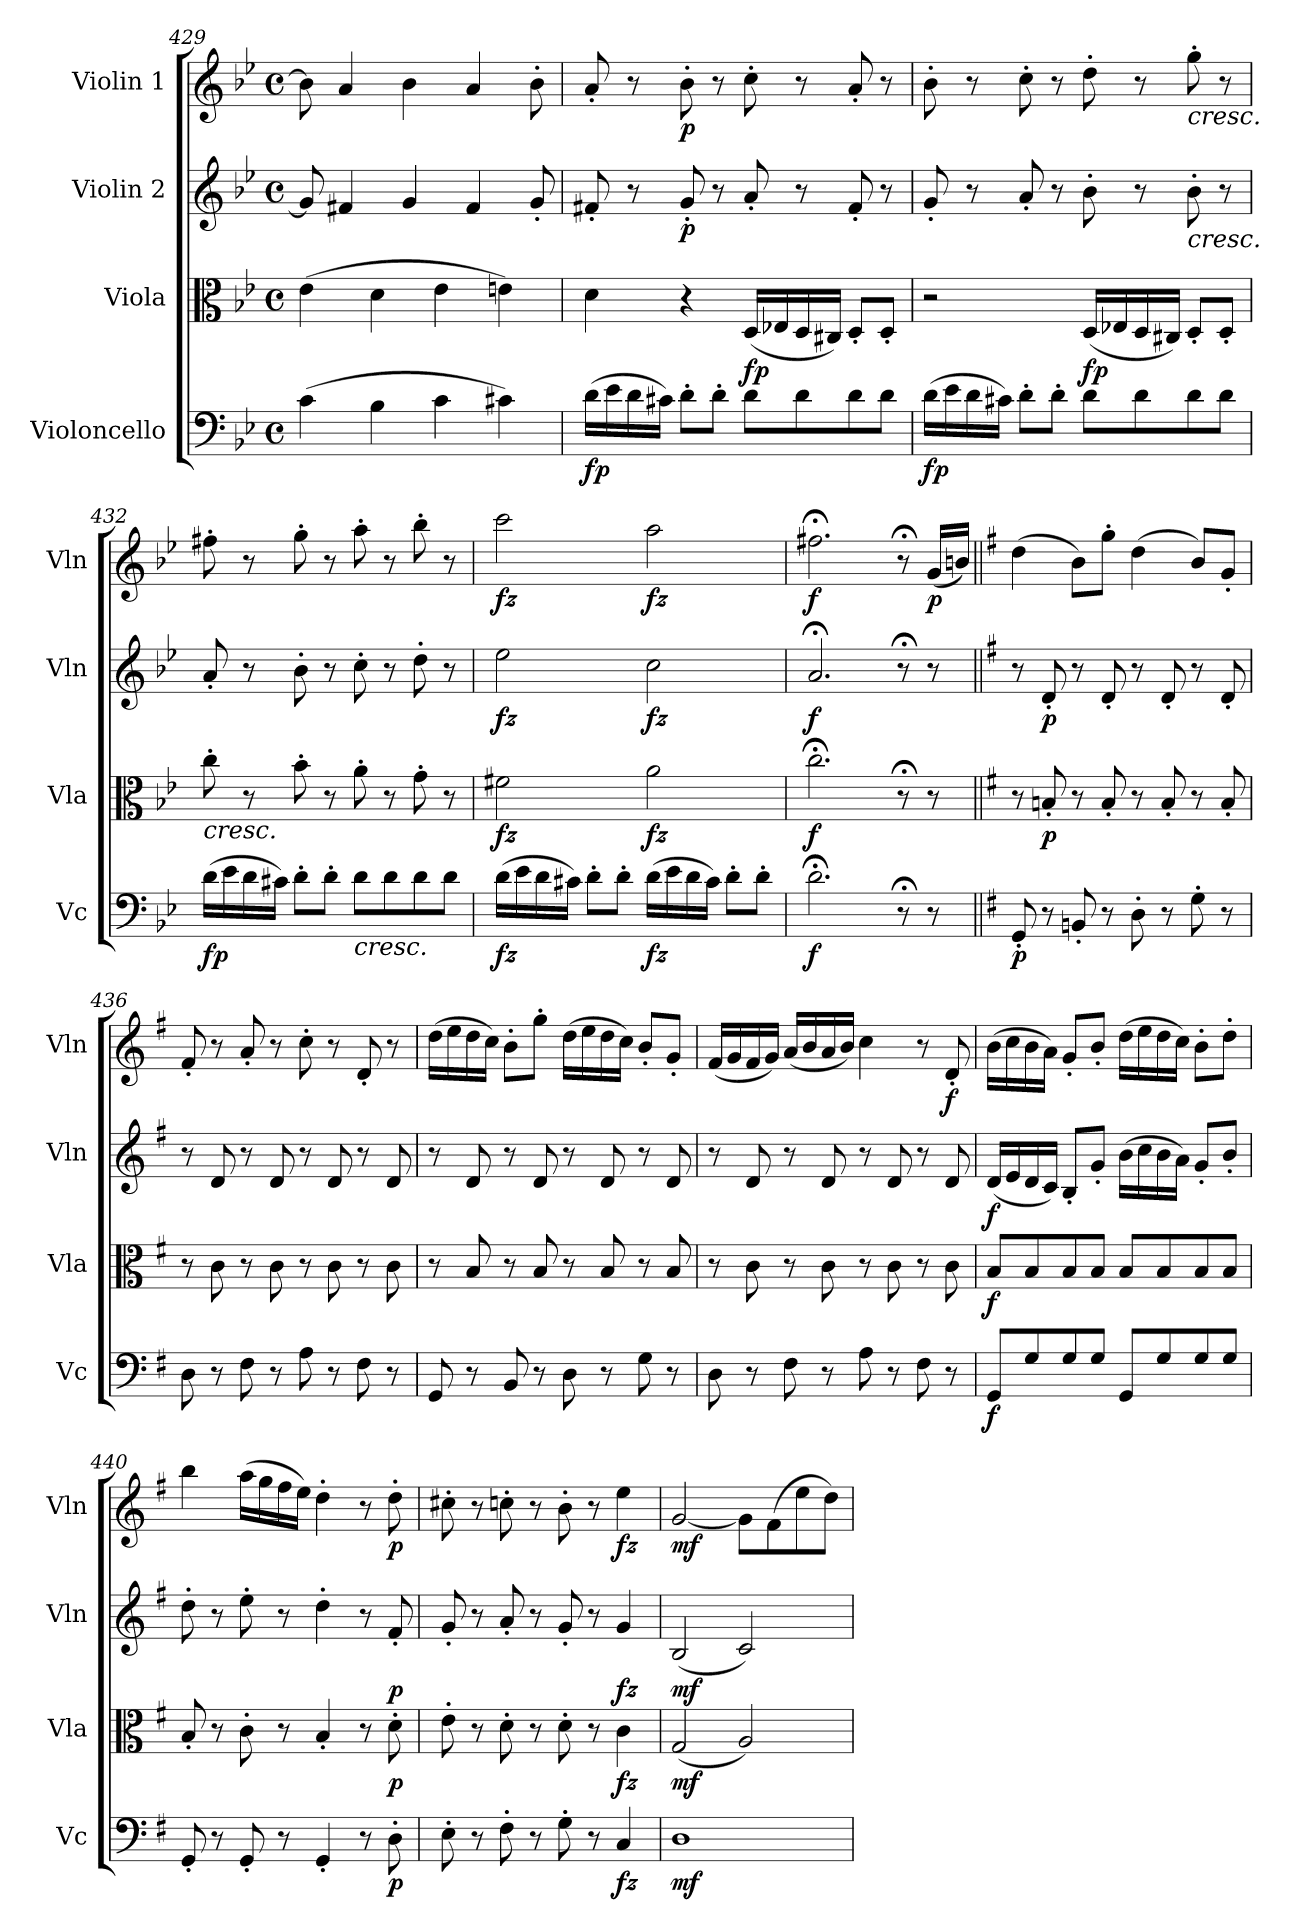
**kern	**dynam	**kern	**dynam	**kern	**dynam	**kern	**dynam
*part4	*part4	*part3	*part3	*part2	*part2	*part1	*part1
*staff4	*staff4	*staff3	*staff3	*staff2	*staff2	*staff1	*staff1
*I"Violoncello	*	*I"Viola	*	*I"Violin 2	*	*I"Violin 1	*
*I'Vc	*	*I'Vla	*	*I'Vln	*	*I'Vln	*
*clefF4	*	*clefC3	*	*clefG2	*	*clefG2	*
*k[b-e-]	*	*k[b-e-]	*	*k[b-e-]	*	*k[b-e-]	*
*M4/4	*	*M4/4	*	*M4/4	*	*M4/4	*
*met(c)	*	*met(c)	*	*met(c)	*	*met(c)	*
=429	=429	=429	=429	=429	=429	=429	=429
(>4c\	.	(>4e-\	.	8g/]	.	8b-\]	.
.	.	.	.	4f#X/	.	4a/	.
4B-\	.	4d\	.	.	.	.	.
.	.	.	.	4g/	.	4b-\	.
4c\	.	4e-\	.	.	.	.	.
.	.	.	.	4f#/	.	4a/	.
4c#X\)	.	4en\)	.	.	.	.	.
.	.	.	.	8g'/	.	8b-'\	.
=430	=430	=430	=430	=430	=430	=430	=430
!	!LO:DY:b	!	!	!	!	!	!
(>16d\LL	fp	4d\	.	8f#X'/	.	8a'/	.
16e-\	.	.	.	.	.	.	.
16d\	.	.	.	8r	.	8r	.
16c#X\JJ)	.	.	.	.	.	.	.
!	!	!	!	!	!LO:DY:b	!	!LO:DY:b
8d'\L	.	4r	.	8g'/	p	8b-'\	p
8d'\J	.	.	.	8r	.	8r	.
!	!	!	!LO:DY:b	!	!	!	!
8d\L	.	(<16D/LL	fp	8a'/	.	8cc'\	.
.	.	16E-X/	.	.	.	.	.
8d\	.	16D/	.	8r	.	8r	.
.	.	16C#X/JJ)	.	.	.	.	.
8d\	.	8D'/L	.	8f#'/	.	8a'/	.
8d\J	.	8D'/J	.	8r	.	8r	.
=431	=431	=431	=431	=431	=431	=431	=431
!	!LO:DY:b	!	!	!	!	!	!
(>16d\LL	fp	2r	.	8g'/	.	8b-'\	.
16e-\	.	.	.	.	.	.	.
16d\	.	.	.	8r	.	8r	.
16c#X\JJ)	.	.	.	.	.	.	.
8d'\L	.	.	.	8a'/	.	8cc'\	.
8d'\J	.	.	.	8r	.	8r	.
!	!	!	!LO:DY:b	!	!	!	!
8d\L	.	(<16D/LL	fp	8b-'\	.	8dd'\	.
.	.	16E-X/	.	.	.	.	.
8d\	.	16D/	.	8r	.	8r	.
.	.	16C#X/JJ)	.	.	.	.	.
!	!	!	!	!	!	!LO:TX:b:i:t=cresc.	!
!	!	!	!	!LO:TX:b:i:t=cresc.	!	!	!
8d\	.	8D'/L	.	8b-'\	.	8gg'\	.
8d\J	.	8D'/J	.	8r	.	8r	.
!!LO:LB:g=z
=432	=432	=432	=432	=432	=432	=432	=432
!	!	!LO:TX:b:i:t=cresc.	!	!	!	!	!
!	!LO:DY:b	!	!	!	!	!	!
(>16d\LL	fp	8cc'\	.	8a'/	.	8ff#X'\	.
16e-\	.	.	.	.	.	.	.
16d\	.	8r	.	8r	.	8r	.
16c#X\JJ)	.	.	.	.	.	.	.
8d'\L	.	8b-'\	.	8b-'\	.	8gg'\	.
8d'\J	.	8r	.	8r	.	8r	.
!LO:TX:b:i:t=cresc.	!	!	!	!	!	!	!
8d\L	.	8a'\	.	8cc'\	.	8aa'\	.
8d\	.	8r	.	8r	.	8r	.
8d\	.	8g'\	.	8dd'\	.	8bb-'\	.
8d\J	.	8r	.	8r	.	8r	.
=433	=433	=433	=433	=433	=433	=433	=433
!	!LO:DY:b	!	!LO:DY:b	!	!LO:DY:b	!	!LO:DY:b
(>16d\LL	fz	2f#X\	fz	2ee-\	fz	2ccc\	fz
16e-\	.	.	.	.	.	.	.
16d\	.	.	.	.	.	.	.
16c#X\JJ)	.	.	.	.	.	.	.
8d'\L	.	.	.	.	.	.	.
8d'\J	.	.	.	.	.	.	.
!	!LO:DY:b	!	!LO:DY:b	!	!LO:DY:b	!	!LO:DY:b
(>16d\LL	fz	2a\	fz	2cc\	fz	2aa\	fz
16e-\	.	.	.	.	.	.	.
16d\	.	.	.	.	.	.	.
16c#\JJ)	.	.	.	.	.	.	.
8d'\L	.	.	.	.	.	.	.
8d'\J	.	.	.	.	.	.	.
=434	=434	=434	=434	=434	=434	=434	=434
!	!LO:DY:b	!	!LO:DY:b	!	!LO:DY:b	!	!LO:DY:b
2.d;<\	f	2.cc;<\	f	2.a;</	f	2.ff#X;<\	f
8r;<	.	8r;<	.	8r;<	.	8r;<	.
!	!	!	!	!	!	!	!LO:DY:b
8r	.	8r	.	8r	.	(<16g/LL	p
.	.	.	.	.	.	16bn/JJ)	.
=435||	=435||	=435||	=435||	=435||	=435||	=435||	=435||
*k[f#]	*	*k[f#]	*	*k[f#]	*	*k[f#]	*
!	!LO:DY:b	!	!	!	!	!	!
8GG'/	p	8r	.	8r	.	(>4dd\	.
!	!	!	!LO:DY:b	!	!LO:DY:b	!	!
8r	.	8Bn'/	p	8d'/	p	.	.
8BBn'/	.	8r	.	8r	.	8b\L)	.
8r	.	8B'/	.	8d'/	.	8gg'\J	.
8D'\	.	8r	.	8r	.	(>4dd\	.
8r	.	8B'/	.	8d'/	.	.	.
8G'\	.	8r	.	8r	.	8b/L)	.
8r	.	8B'/	.	8d'/	.	8g'/J	.
=436	=436	=436	=436	=436	=436	=436	=436
8D\	.	8r	.	8r	.	8f#'/	.
8r	.	8c\	.	8d/	.	8r	.
8F#\	.	8r	.	8r	.	8a'/	.
8r	.	8c\	.	8d/	.	8r	.
8A\	.	8r	.	8r	.	8cc'\	.
8r	.	8c\	.	8d/	.	8r	.
8F#\	.	8r	.	8r	.	8d'/	.
8r	.	8c\	.	8d/	.	8r	.
!!LO:LB:g=z
=437	=437	=437	=437	=437	=437	=437	=437
8GG/	.	8r	.	8r	.	(>16dd\LL	.
.	.	.	.	.	.	16ee\	.
8r	.	8B/	.	8d/	.	16dd\	.
.	.	.	.	.	.	16cc\JJ)	.
8BB/	.	8r	.	8r	.	8b'\L	.
8r	.	8B/	.	8d/	.	8gg'\J	.
8D\	.	8r	.	8r	.	(>16dd\LL	.
.	.	.	.	.	.	16ee\	.
8r	.	8B/	.	8d/	.	16dd\	.
.	.	.	.	.	.	16cc\JJ)	.
8G\	.	8r	.	8r	.	8b'/L	.
8r	.	8B/	.	8d/	.	8g'/J	.
=438	=438	=438	=438	=438	=438	=438	=438
8D\	.	8r	.	8r	.	(<16f#/LL	.
.	.	.	.	.	.	16g/	.
8r	.	8c\	.	8d/	.	16f#/	.
.	.	.	.	.	.	16g/JJ)	.
8F#\	.	8r	.	8r	.	(<16a/LL	.
.	.	.	.	.	.	16b/	.
8r	.	8c\	.	8d/	.	16a/	.
.	.	.	.	.	.	16b/JJ)	.
8A\	.	8r	.	8r	.	4cc\	.
8r	.	8c\	.	8d/	.	.	.
8F#\	.	8r	.	8r	.	8r	.
!	!	!	!	!	!	!	!LO:DY:b
8r	.	8c\	.	8d/	.	8d'/	f
=439	=439	=439	=439	=439	=439	=439	=439
!	!LO:DY:b	!	!LO:DY:b	!	!LO:DY:b	!	!
8GG/L	f	8B/L	f	(<16d/LL	f	(>16b\LL	.
.	.	.	.	16e/	.	16cc\	.
8G/	.	8B/	.	16d/	.	16b\	.
.	.	.	.	16c/JJ)	.	16a\JJ)	.
8G/	.	8B/	.	8B'/L	.	8g'/L	.
8G/J	.	8B/J	.	8g'/J	.	8b'/J	.
8GG/L	.	8B/L	.	(>16b\LL	.	(>16dd\LL	.
.	.	.	.	16cc\	.	16ee\	.
8G/	.	8B/	.	16b\	.	16dd\	.
.	.	.	.	16a\JJ)	.	16cc\JJ)	.
8G/	.	8B/	.	8g'/L	.	8b'\L	.
8G/J	.	8B/J	.	8b'/J	.	8dd'\J	.
!!LO:LB:g=z
=440	=440	=440	=440	=440	=440	=440	=440
8GG'/	.	8B'/	.	8dd'\	.	4bb\	.
8r	.	8r	.	8r	.	.	.
8GG'/	.	8c'\	.	8ee'\	.	(>16aa\LL	.
.	.	.	.	.	.	16gg\	.
8r	.	8r	.	8r	.	16ff#\	.
.	.	.	.	.	.	16ee\JJ)	.
4GG'/	.	4B'/	.	4dd'\	.	4dd'\	.
8r	.	8r	.	8r	.	8r	.
!	!LO:DY:b	!	!LO:DY:b	!	!LO:DY:b	!	!LO:DY:b
8D'\	p	8d'\	p	8f#'/	p	8dd'\	p
=441	=441	=441	=441	=441	=441	=441	=441
8E'\	.	8e'\	.	8g'/	.	8cc#X'\	.
8r	.	8r	.	8r	.	8r	.
8F#'\	.	8d'\	.	8a'/	.	8ccn'\	.
8r	.	8r	.	8r	.	8r	.
8G'\	.	8d'\	.	8g'/	.	8b'\	.
8r	.	8r	.	8r	.	8r	.
!	!LO:DY:b	!	!LO:DY:b	!	!LO:DY:b	!	!LO:DY:b
4C/	fz	4c\	fz	4g/	fz	4ee\	fz
=442	=442	=442	=442	=442	=442	=442	=442
!	!LO:DY:b	!	!LO:DY:b	!	!LO:DY:b	!	!LO:DY:b
1D	mf	(<2G/	mf	(<2B/	mf	[2g/	mf
.	.	2A/)	.	2c/)	.	8g\L]	.
.	.	.	.	.	.	(>8f#\	.
.	.	.	.	.	.	8ee\	.
.	.	.	.	.	.	8dd\J)	.
=	=	=	=	=	=	=	=
*-	*-	*-	*-	*-	*-	*-	*-
